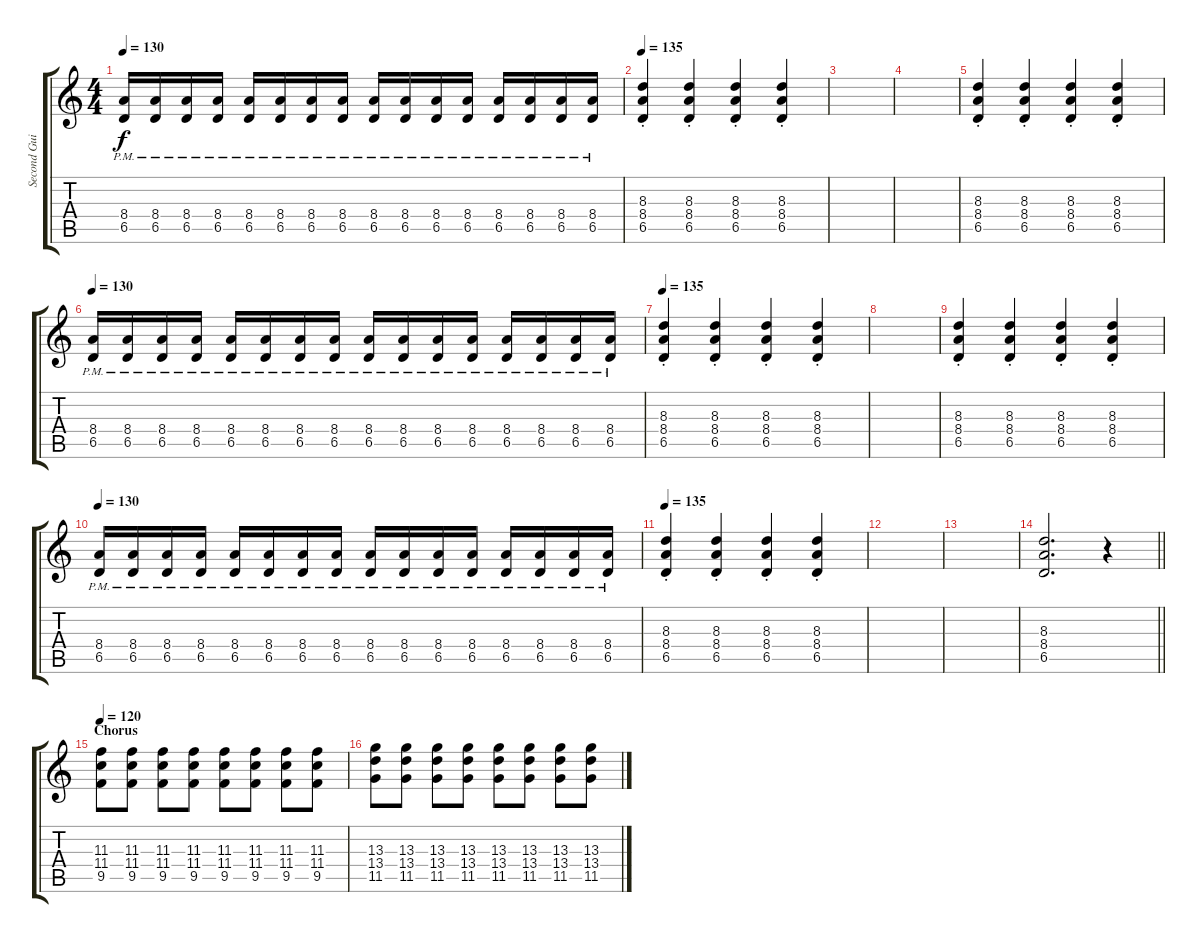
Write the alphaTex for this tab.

\track ("Second Guitar" "Second Gui") {instrument overdrivenguitar}
\staff {score tabs}
\tuning (Eb4 Bb3 Gb3 Db3 Ab2 Eb2) {hide}
\ts (4 4)
\tempo 130
\clef g2
\ks c
(8.4{pm} 6.5{pm}).16{dy f} (8.4{pm} 6.5{pm}).16 (8.4{pm} 6.5{pm}).16 (8.4{pm} 6.5{pm}).16 (8.4{pm} 6.5{pm}).16 (8.4{pm} 6.5{pm}).16 (8.4{pm} 6.5{pm}).16 (8.4{pm} 6.5{pm}).16 (8.4{pm} 6.5{pm}).16 (8.4{pm} 6.5{pm}).16 (8.4{pm} 6.5{pm}).16 (8.4{pm} 6.5{pm}).16 (8.4{pm} 6.5{pm}).16 (8.4{pm} 6.5{pm}).16 (8.4{pm} 6.5{pm}).16 (8.4{pm} 6.5{pm}).16 |
\tempo 135
(8.3{st} 8.4{st} 6.5{st}).4 (8.3{st} 8.4{st} 6.5{st}).4 (8.3{st} 8.4{st} 6.5{st}).4 (8.3{st} 8.4{st} 6.5{st}).4 |
|
|
(8.3{st} 8.4{st} 6.5{st}).4 (8.3{st} 8.4{st} 6.5{st}).4 (8.3{st} 8.4{st} 6.5{st}).4 (8.3{st} 8.4{st} 6.5{st}).4 |
\tempo 130
(8.4{pm} 6.5{pm}).16 (8.4{pm} 6.5{pm}).16 (8.4{pm} 6.5{pm}).16 (8.4{pm} 6.5{pm}).16 (8.4{pm} 6.5{pm}).16 (8.4{pm} 6.5{pm}).16 (8.4{pm} 6.5{pm}).16 (8.4{pm} 6.5{pm}).16 (8.4{pm} 6.5{pm}).16 (8.4{pm} 6.5{pm}).16 (8.4{pm} 6.5{pm}).16 (8.4{pm} 6.5{pm}).16 (8.4{pm} 6.5{pm}).16 (8.4{pm} 6.5{pm}).16 (8.4{pm} 6.5{pm}).16 (8.4{pm} 6.5{pm}).16 |
\tempo 135
(8.3{st} 8.4{st} 6.5{st}).4 (8.3{st} 8.4{st} 6.5{st}).4 (8.3{st} 8.4{st} 6.5{st}).4 (8.3{st} 8.4{st} 6.5{st}).4 |
|
(8.3{st} 8.4{st} 6.5{st}).4 (8.3{st} 8.4{st} 6.5{st}).4 (8.3{st} 8.4{st} 6.5{st}).4 (8.3{st} 8.4{st} 6.5{st}).4 |
\tempo 130
(8.4{pm} 6.5{pm}).16 (8.4{pm} 6.5{pm}).16 (8.4{pm} 6.5{pm}).16 (8.4{pm} 6.5{pm}).16 (8.4{pm} 6.5{pm}).16 (8.4{pm} 6.5{pm}).16 (8.4{pm} 6.5{pm}).16 (8.4{pm} 6.5{pm}).16 (8.4{pm} 6.5{pm}).16 (8.4{pm} 6.5{pm}).16 (8.4{pm} 6.5{pm}).16 (8.4{pm} 6.5{pm}).16 (8.4{pm} 6.5{pm}).16 (8.4{pm} 6.5{pm}).16 (8.4{pm} 6.5{pm}).16 (8.4{pm} 6.5{pm}).16 |
\tempo 135
(8.3{st} 8.4{st} 6.5{st}).4 (8.3{st} 8.4{st} 6.5{st}).4 (8.3{st} 8.4{st} 6.5{st}).4 (8.3{st} 8.4{st} 6.5{st}).4 |
|
|
\barLineRight lightlight
(8.3 8.4 6.5).2{d} r.4 |
\section ("" "Chorus")
\tempo 120
(11.3 11.4 9.5).8 (11.3 11.4 9.5).8 (11.3 11.4 9.5).8 (11.3 11.4 9.5).8 (11.3 11.4 9.5).8 (11.3 11.4 9.5).8 (11.3 11.4 9.5).8 (11.3 11.4 9.5).8 |
(13.3 13.4 11.5).8 (13.3 13.4 11.5).8 (13.3 13.4 11.5).8 (13.3 13.4 11.5).8 (13.3 13.4 11.5).8 (13.3 13.4 11.5).8 (13.3 13.4 11.5).8 (13.3 13.4 11.5).8
